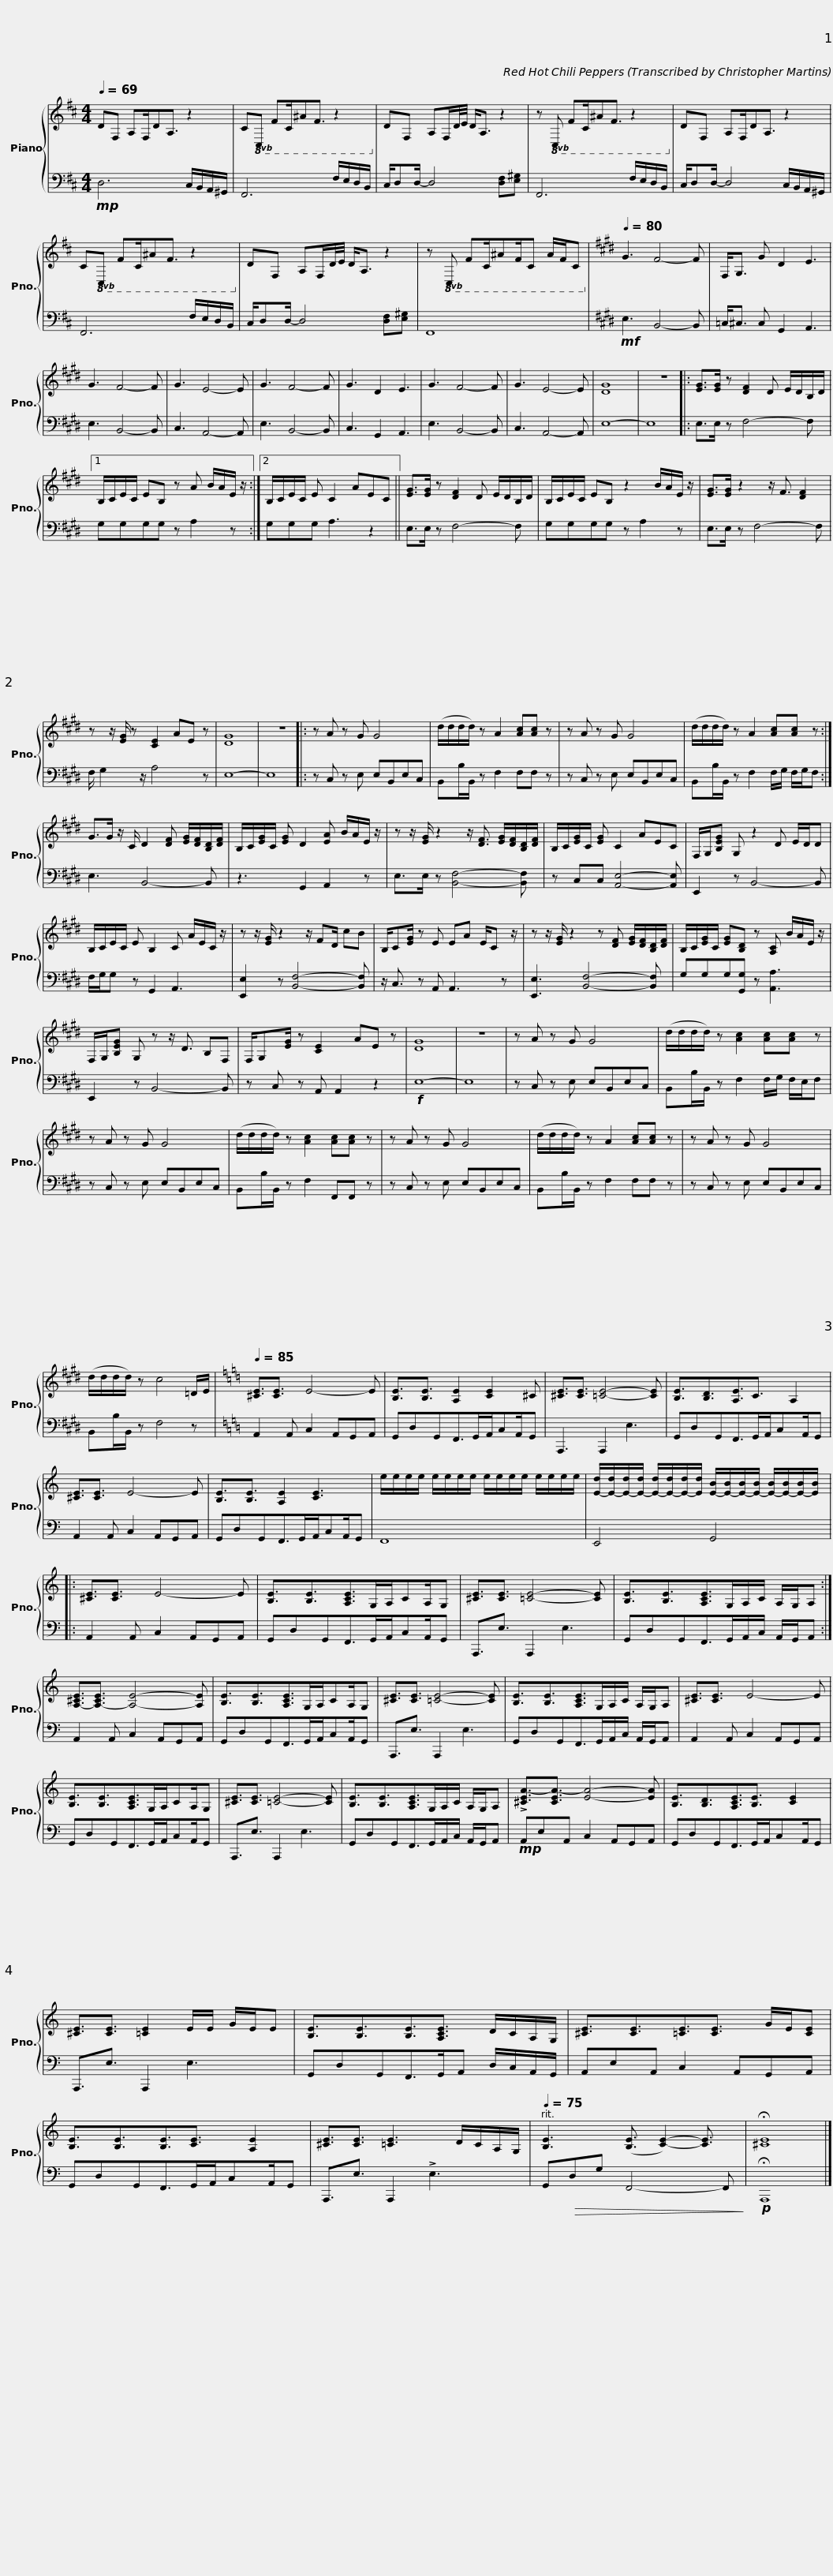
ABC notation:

X:1
%%score { 1 | 2 }
L:1/8
Q:1/4=69
M:4/4
I:linebreak $
K:D
V:1 treble
V:2 bass
V:1
 DF, A,F,/DA,3/2 z2 | C!8vb(!C, F,C,/^A,F,3/2 z2!8vb)! |$ DF, A,F,/D/4E/4 D<A, z2 | z!8vb(! C, F,C,/^A,F,3/2 z2!8vb)! |$ DF, A,F,/DA,3/2 z2 | %5
 C!8vb(!C, F,C,/^A,F,3/2 z2!8vb)! |$ DF, A,F,/D/4E/4 D<A, z2 | z!8vb(! C, F,C,/^A,F,/C, A,/F,/C,!8vb)! |[K:E][Q:1/4=80] G3 F4- F | F,<G, G D2 E3 |$ %10
 G3 F4- F | G3 E4- E | G3 F4- F | G3 D2 E3 |$ G3 F4- F | %15
 G3 E4- E | [DG]8 | z8 |:$ [EG]>[EG] z [DF]2 D E/D/B,/D/ |1 B,/C/E/C/ EB, z A B/A/E/ z/ :|2 %20
 B,/C/E/C/ E C2 AEC || [EG]>[EG] z [DF]2 D E/D/B,/D/ |$ B,/C/E/C/ EB, z2 B/A/E/ z/ | [EG]>[EG] z2 z/ F3/2 [DF]2 | z z/ [EG]/ z [CE]2 AE z |$ %25
 [DG]8 | z8 |: z A z G G4 | (d/d/d/d/) z A2 [Ac][Ac] z |$ z A z G G4 | %30
 (d/d/d/d/) z A2 [Ac][Ac] z :| G>G z/ C/ D2 [DF] [EG]/[DF]/[B,D]/[DF]/ | B,/C/[EG]/C/ [EG] D2 [EA] B/A/E/ z/ |$ z z/ [EG]/ z2 z/ [DF]3/2 [EG]/[DF]/[B,D]/[DF]/ | B,/C/[EG]/C/ [EG] C2 AEC | %35
 F,/G,/[B,EG] G, z2 D E/D/D |$ B,/C/E/C/ E B,2 C A/E/C/ z/ | z z/ [EG]/ z2 z/ FD/ cB | B,/C[EG]/ z E EA E/C z/ |$ z z/ [EG]/ z2 z [DF] [EG]/[DF]/[B,D]/[DF]/ | %40
 B,/C/[EG]/C/ [EG][B,D] z [A,C] B/A/E/ z/ | F,/G,/[B,EG] G, z z/ D3/2 B,F, |$ F,/G,[EG]/ z [CE]2 AE z | [DG]8 | z8 | %45
 z A z G G4 | (d/d/d/d/) z [Ac]2 [Ac][Ac] z | z A z G G4 |$ (d/d/d/d/) z [Ac]2 [Ac][Ac] z | z A z G G4 | %50
 (d/d/d/d/) z A2 [Ac][Ac] z | z A z G G4 |$ (d/d/d/d/) z c4 =D/E/ |[K:C][Q:1/4=85] [^CE]3/2[CE]3/2 E4- E | [B,E]3/2[B,E]3/2 [A,E]2 [CE]2 ^C | %55
 [^CE]3/2[CE]3/2 [=CE]4- [CE] |$ [B,E]3/2[B,D]3/2[A,E]3/2C3/2 A,2 | [^CE]3/2[CE]3/2 E4- E | [B,E]3/2[B,E]3/2 [A,E]2 [CE]3 | e/e/e/e/ e/e/e/e/ e/e/e/e/ e/e/e/e/ |$ %60
 [E-d]/[E-d]/[E-d]/[E-d]/ [E-d]/[E-d]/[E-d]/[Ed]/ [E-B]/[E-B]/[E-B]/[E-B]/ [E-B]/[E-B]/[E-B]/[EB]/ |: [^CE]3/2[CE]3/2 E4- E | [B,E]3/2[B,E]3/2[A,CE]>G,A,/CA,/G, |$ [^CE]3/2[CE]3/2 [=CE]4- [CE] | [B,E]3/2[B,E]3/2[A,CE]>G,A,/C/ A,/G,/A, :| %65
 [A,-^CE]3/2[A,-CE]3/2 [A,E]4- [A,E] | [B,E]3/2[B,E]3/2[A,CE]>G,A,/CA,/G, |$ [^CE]3/2[CE]3/2 [=CE]4- [CE] | [B,E]3/2[B,E]3/2[A,CE]>G,A,/C/ A,/G,/A, | [^CE]3/2[CE]3/2 E4- E | %70
 [B,E]3/2[B,E]3/2[A,CE]>G,A,/CA,/G, |$ [^CE]3/2[CE]3/2 [=CE]4- [CE] | [B,E]3/2[B,E]3/2[A,CE]>G,A,/C/ A,/G,/A, | !>![^CEA-]3/2[CEA-]3/2 [EA]4- [EA] | [B,E]3/2[B,D]3/2[A,CE]3/2[B,E]3/2 [CE]2 |$ %75
 [^CE]3/2[CE]3/2 [=CE]2 E/E/ G/E/E | [B,E]3/2[B,E]3/2[B,E]3/2[A,CE]3/2 D/C/A,/G,/ | [^CE]3/2[CE]3/2[=CE]3/2[CE]3/2 G/E/[CE] | [B,E]3/2[B,E]3/2[B,E]3/2[CE]3/2 [A,E]2 |$ [^CE]3/2[CE]3/2 [=CE]3 D/C/A,/G,/ | %80
[Q:1/4=75] [B,E]3 ([B,E]3/2 [CE]2-) [CE]3/2 | !fermata![^CE]8 |] %82
V:2
!mp! D,6 C,/B,,/A,,/^G,,/ | F,,6 F,/E,/D,/B,,/ |$ C,/D,D,/- D,4 [D,F,][E,^G,] | F,,6 F,/E,/D,/B,,/ |$ C,/D,D,/- D,4 C,/B,,/A,,/^G,,/ | %5
 F,,6 F,/E,/D,/B,,/ |$ C,/D,D,/- D,4 [D,F,][E,^G,] | F,,8 |[K:E]!mf! E,3 B,,4- B,, | =C,<^C, C, G,,2 A,,3 |$ %10
 E,3 B,,4- B,, | C,3 A,,4- A,, | E,3 B,,4- B,, | C,3 G,,2 A,,3 |$ E,3 B,,4- B,, | %15
 C,3 A,,4- A,, | E,8- | E,8 |:$ E,>E, z F,4- F, |1 G,G,G,G, z A,2 z :|2 %20
 G,G,G, A,3 z2 || E,>E, z F,4- F, |$ G,G,G,G, z A,2 z | E,>E, z F,4- F, | F,/ G,2 z/ A,4 z |$ %25
 E,8- | E,8 |: z C, z E, E,B,,E,C, | B,,B,/B,,/ z F,2 F,F, z |$ z C, z E, E,B,,E,C, | %30
 B,,B,/B,,/ z F,2 F,/G,/ F,/G,/F, :| E,3 B,,4- B,, | z3 G,,2 A,,2 z |$ E,>E, z [B,,F,]4- [B,,F,] | z C,C, [A,,E,]4- [A,,E,] | %35
 E,,2 z B,,4- B,, |$ F,/G,/G, z G,,2 A,,3 | [E,,E,]2 z [B,,F,]4- [B,,F,] | z/ C,3/2 z A,, A,,3 z |$ [E,,E,]3 [B,,F,]4- [B,,F,] | %40
 G,G,G,[G,,G,] z [A,,A,]3 | E,,2 z B,,4- B,, |$ z C, z A,, A,,2 z2 |!f! E,8- | E,8 | %45
 z C, z E, E,B,,E,C, | B,,B,/B,,/ z F,2 F,/G,/ F,/E,/F, | z C, z E, E,B,,E,C, |$ B,,B,/B,,/ z F,2 F,,F,, z | z C, z E, E,B,,E,C, | %50
 B,,B,/B,,/ z F,2 F,F, z | z C, z E, E,B,,E,C, |$ B,,B,/B,,/ z F,4 z |[K:C] A,,2 A,, C,2 A,,G,,A,, | G,,D,G,,F,,>G,,A,,/C,A,,/G,, | %55
 A,,,3 A,,,2 E,3 |$ G,,D,G,,F,,>G,,A,,/C,A,,/G,, | A,,2 A,, C,2 A,,G,,A,, | G,,D,G,,F,,>G,,A,,/C,A,,/G,, | F,,8 |$ %60
 E,,4 G,,4 |: A,,2 A,, C,2 A,,G,,A,, | G,,D,G,,F,,>G,,A,,/C,A,,/G,, |$ A,,,3/2E,3/2 A,,,2 E,3 | G,,D,G,,F,,>G,,A,,/C,/ A,,/G,,/A,, :| %65
 A,,2 A,, C,2 A,,G,,A,, | G,,D,G,,F,,>G,,A,,/C,A,,/G,, |$ A,,,3/2E,3/2 A,,,2 E,3 | G,,D,G,,F,,>G,,A,,/C,/ A,,/G,,/A,, | A,,2 A,, C,2 A,,G,,A,, | %70
 G,,D,G,,F,,>G,,A,,/C,A,,/G,, |$ A,,,3/2E,3/2 A,,,2 E,3 | G,,D,G,,F,,>G,,A,,/C,/ A,,/G,,/A,, |!mp! A,,E,A,, C,2 A,,G,,A,, | G,,D,G,,F,,>G,,A,,/C,A,,/G,, |$ %75
 A,,,3/2E,3/2 A,,,2 E,3 | G,,D,G,,F,,>G,,A,, D,/C,/A,,/G,,/ | A,,E,A,, C,2 A,,G,,A,, | G,,D,G,,F,,>G,,A,,/C,A,,/G,, |$ A,,,3/2E,3/2 A,,,2 !>!E,3 | %80
 G,,!>(!D,G, F,,4- F,,!>)! |!p! !fermata!A,,,8 |] %82
